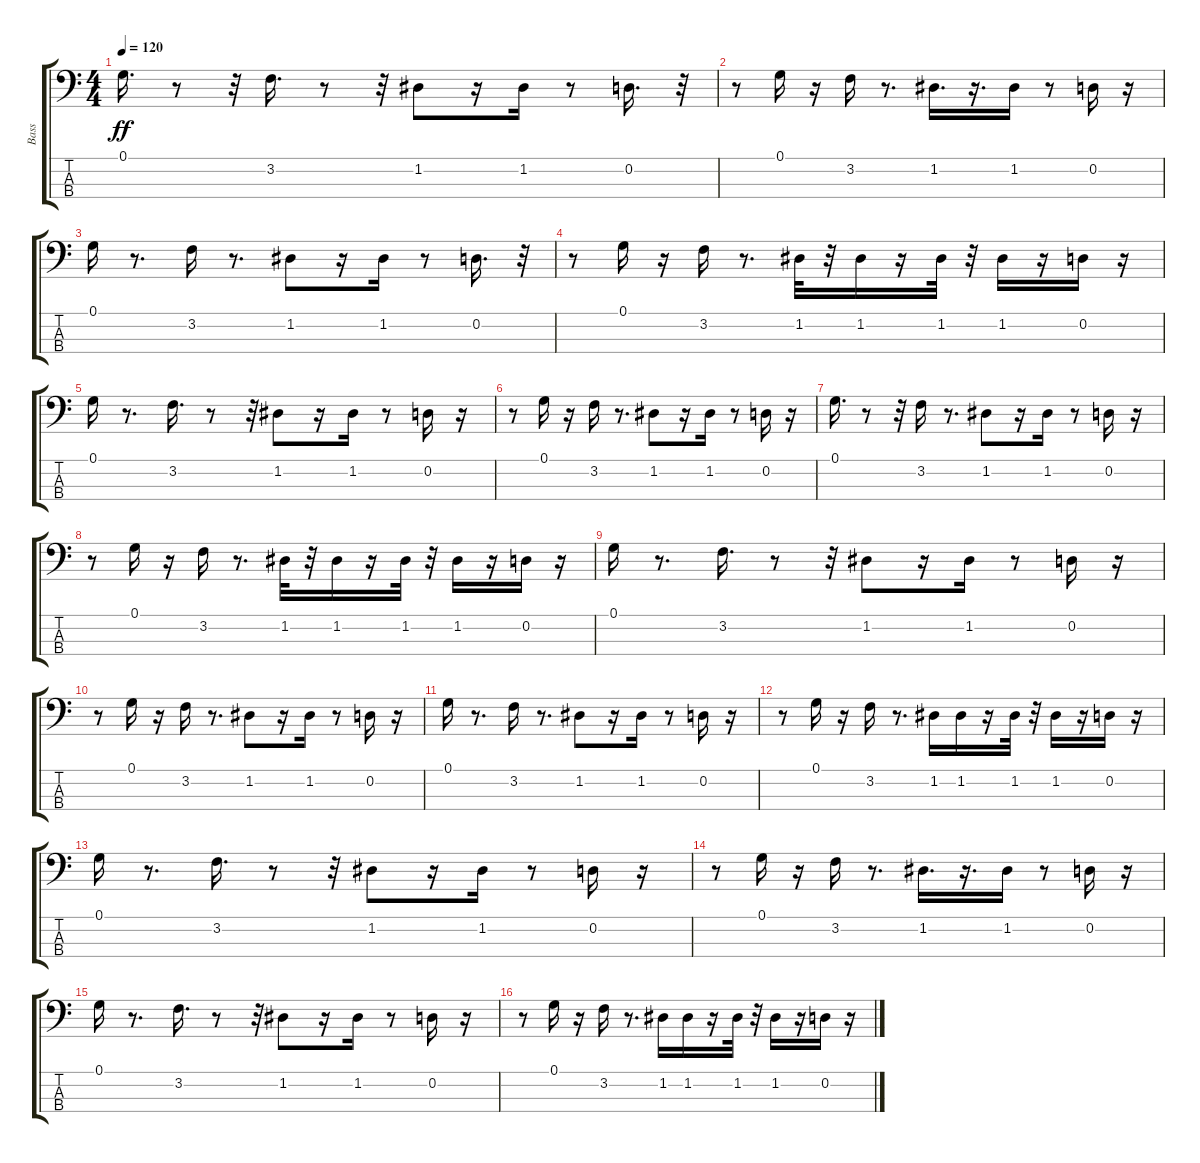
\track ("Bass" "Bass") {instrument synthbass1}
\staff {score tabs}
\tuning (G2 D2 A1 E1) {hide}
\ts (4 4)
\tempo 120
\clef f4
\ks c
0.1.16{d dy ff} r.8 r.32 3.2.16{d} r.8 r.32 1.2.8 r.16 1.2.16 r.8 0.2.16{d} r.32 |
r.8 0.1.16 r.16 3.2.16 r.8{d} 1.2.16{d} r.16{d} 1.2.16 r.8 0.2.16 r.16 |
0.1.16 r.8{d} 3.2.16 r.8{d} 1.2.8 r.16 1.2.16 r.8 0.2.16{d} r.32 |
r.8 0.1.16 r.16 3.2.16 r.8{d} 1.2.32 r.32 1.2.16 r.16 1.2.32 r.32 1.2.16 r.16 0.2.16 r.16 |
0.1.16 r.8{d} 3.2.16{d} r.8 r.32 1.2.8 r.16 1.2.16 r.8 0.2.16 r.16 |
r.8 0.1.16 r.16 3.2.16 r.8{d} 1.2.8 r.16 1.2.16 r.8 0.2.16 r.16 |
0.1.16{d} r.8 r.32 3.2.16 r.8{d} 1.2.8 r.16 1.2.16 r.8 0.2.16 r.16 |
r.8 0.1.16 r.16 3.2.16 r.8{d} 1.2.32 r.32 1.2.16 r.16 1.2.32 r.32 1.2.16 r.16 0.2.16 r.16 |
0.1.16 r.8{d} 3.2.16{d} r.8 r.32 1.2.8 r.16 1.2.16 r.8 0.2.16 r.16 |
r.8 0.1.16 r.16 3.2.16 r.8{d} 1.2.8 r.16 1.2.16 r.8 0.2.16 r.16 |
0.1.16 r.8{d} 3.2.16 r.8{d} 1.2.8 r.16 1.2.16 r.8 0.2.16 r.16 |
r.8 0.1.16 r.16 3.2.16 r.8{d} 1.2.16 1.2.16 r.16 1.2.32 r.32 1.2.16 r.16 0.2.16 r.16 |
0.1.16 r.8{d} 3.2.16{d} r.8 r.32 1.2.8 r.16 1.2.16 r.8 0.2.16 r.16 |
r.8 0.1.16 r.16 3.2.16 r.8{d} 1.2.16{d} r.16{d} 1.2.16 r.8 0.2.16 r.16 |
0.1.16 r.8{d} 3.2.16{d} r.8 r.32 1.2.8 r.16 1.2.16 r.8 0.2.16 r.16 |
r.8 0.1.16 r.16 3.2.16 r.8{d} 1.2.16 1.2.16 r.16 1.2.32 r.32 1.2.16 r.16 0.2.16 r.16
